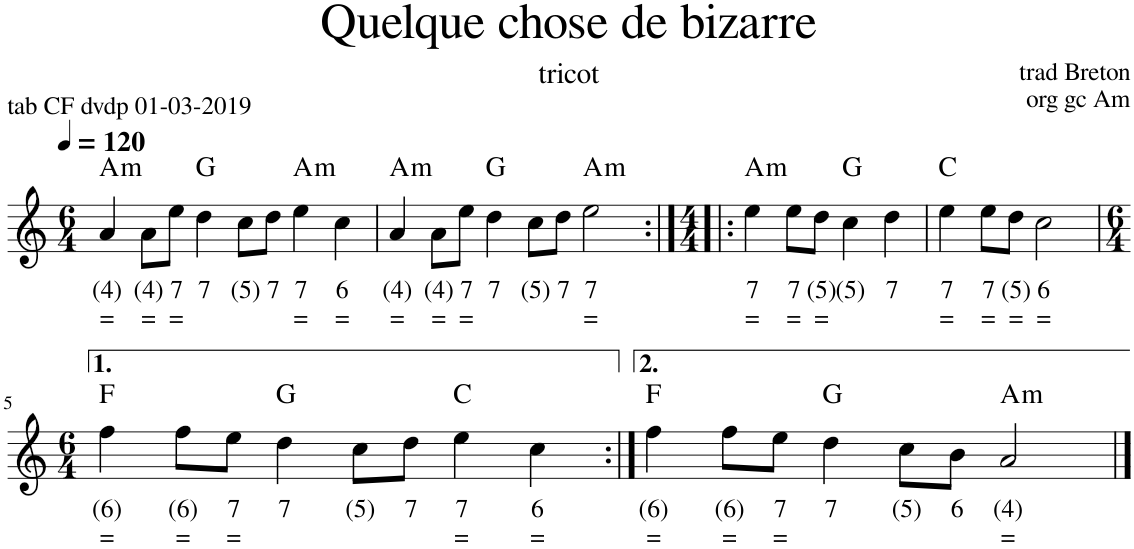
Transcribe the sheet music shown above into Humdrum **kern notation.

**kern	**text	**text	**harte
*part1	*part1	*part1	*part1
*staff1	*staff1	*staff1	*
*I"Piano	*	*	*
*I'Pno.	*	*	*
*clefG2	*	*	*
*k[]	*	*	*
*M6/4	*	*	*
*MM120	*	*	*
=1	=1	=1	=1
!	!LO:LY:b	!LO:LY:b	!LO:H:kt=m
4a/	(4)	=	A:min
!	!LO:LY:b	!LO:LY:b	!
8a\L	(4)	=	.
!	!LO:LY:b	!LO:LY:b	!
8ee\J	7	=	.
!	!LO:LY:b	!	!
4dd\	7	.	G:maj
!	!LO:LY:b	!	!
8cc\L	(5)	.	.
!	!LO:LY:b	!	!
8dd\J	7	.	.
!	!LO:LY:b	!LO:LY:b	!LO:H:kt=m
4ee\	7	=	A:min
!	!LO:LY:b	!LO:LY:b	!
4cc\	6	=	.
=2	=2	=2	=2
!	!LO:LY:b	!LO:LY:b	!LO:H:kt=m
4a/	(4)	=	A:min
!	!LO:LY:b	!LO:LY:b	!
8a\L	(4)	=	.
!	!LO:LY:b	!LO:LY:b	!
8ee\J	7	=	.
!	!LO:LY:b	!	!
4dd\	7	.	G:maj
!	!LO:LY:b	!	!
8cc\L	(5)	.	.
!	!LO:LY:b	!	!
8dd\J	7	.	.
!	!LO:LY:b	!LO:LY:b	!LO:H:kt=m
2ee\	7	=	A:min
=3:|!|:	=3:|!|:	=3:|!|:	=3:|!|:
*M4/4	*	*	*
!	!LO:LY:b	!LO:LY:b	!LO:H:kt=m
4ee\	7	=	A:min
!	!LO:LY:b	!LO:LY:b	!
8ee\L	7	=	.
!	!LO:LY:b	!LO:LY:b	!
8dd\J	(5)	=	.
!	!LO:LY:b	!	!
4cc\	(5)	.	G:maj
!	!LO:LY:b	!	!
4dd\	7	.	.
=4	=4	=4	=4
!	!LO:LY:b	!LO:LY:b	!
4ee\	7	=	C:maj
!	!LO:LY:b	!LO:LY:b	!
8ee\L	7	=	.
!	!LO:LY:b	!LO:LY:b	!
8dd\J	(5)	=	.
!	!LO:LY:b	!LO:LY:b	!
2cc\	6	=	.
!!LO:LB:g=z
=5	=5	=5	=5
*M6/4	*	*	*
!	!LO:LY:b	!LO:LY:b	!
4ff\	(6)	=	F:maj
!	!LO:LY:b	!LO:LY:b	!
8ff\L	(6)	=	.
!	!LO:LY:b	!LO:LY:b	!
8ee\J	7	=	.
!	!LO:LY:b	!	!
4dd\	7	.	G:maj
!	!LO:LY:b	!	!
8cc\L	(5)	.	.
!	!LO:LY:b	!	!
8dd\J	7	.	.
!	!LO:LY:b	!LO:LY:b	!
4ee\	7	=	C:maj
!	!LO:LY:b	!LO:LY:b	!
4cc\	6	=	.
=6:|!	=6:|!	=6:|!	=6:|!
!	!LO:LY:b	!LO:LY:b	!
4ff\	(6)	=	F:maj
!	!LO:LY:b	!LO:LY:b	!
8ff\L	(6)	=	.
!	!LO:LY:b	!LO:LY:b	!
8ee\J	7	=	.
!	!LO:LY:b	!	!
4dd\	7	.	G:maj
!	!LO:LY:b	!	!
8cc\L	(5)	.	.
!	!LO:LY:b	!	!
8b\J	6	.	.
!	!LO:LY:b	!LO:LY:b	!LO:H:kt=m
2a/	(4)	=	A:min
==	==	==	==
*-	*-	*-	*-
